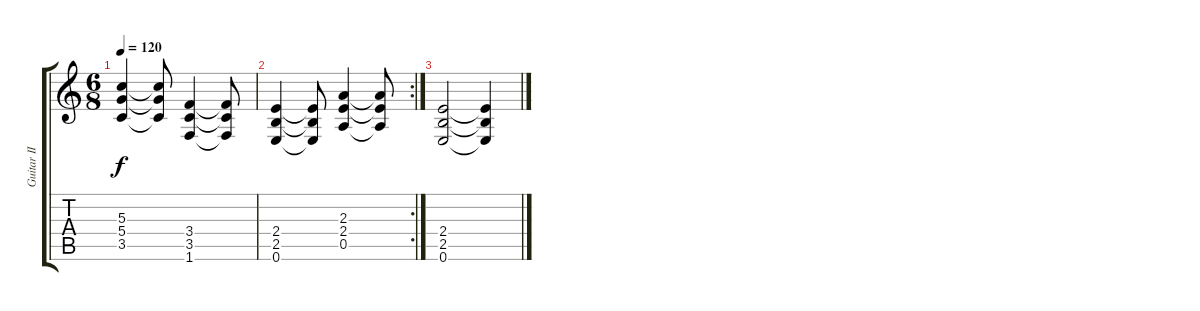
\track ("Guitar II" "Guitar II") {instrument distortionguitar}
\staff {score tabs}
\tuning (E4 B3 G3 D3 A2 E2) {hide}
\ts (6 8)
\tempo 120
\clef g2
\ks c
(5.3 5.4 3.5).4{dy f} (5.3{t} 5.4{t} 3.5{t}).8 (3.4 3.5 1.6).4 (3.4{t} 3.5{t} 1.6{t}).8 |
\rc 2
(2.4 2.5 0.6).4 (2.4{t} 2.5{t} 0.6{t}).8 (2.3 2.4 0.5).4 (2.3{t} 2.4{t} 0.5{t}).8 |
(2.4 2.5 0.6).2 (2.4{t} 2.5{t} 0.6{t}).4
